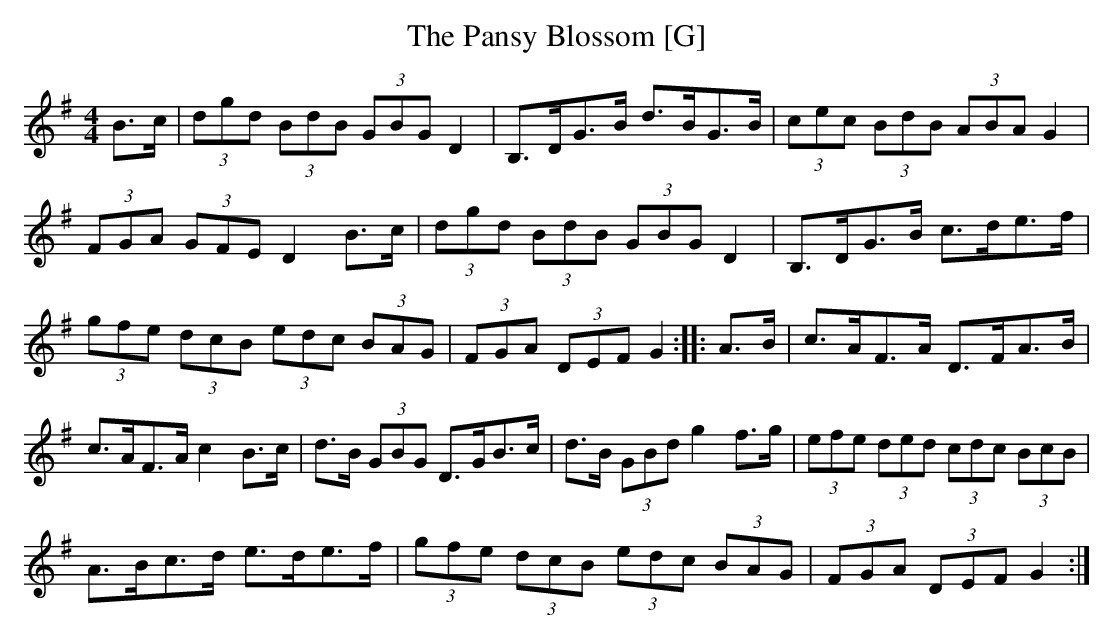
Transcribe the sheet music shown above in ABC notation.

X:1
T:Pansy Blossom [G], The
M:4/4
L:1/8
K:Gmaj
B>c | (3dgd (3BdB (3GBG D2 | B,>DG>B d>BG>B | (3cec (3BdB (3ABA G2 |
(3FGA (3GFE D2 B>c | (3dgd (3BdB (3GBG D2 | B,>DG>B c>de>f |
(3gfe (3dcB (3edc (3BAG | (3FGA (3DEF G2 :: A>B | c>AF>A D>FA>B |
c>AF>A c2 B>c | d>B (3GBG D>GB>c | d>B (3GBd g2 f>g | (3efe (3ded (3cdc (3BcB |
A>Bc>d e>de>f | (3gfe (3dcB (3edc (3BAG | (3FGA (3DEF G2 :|
